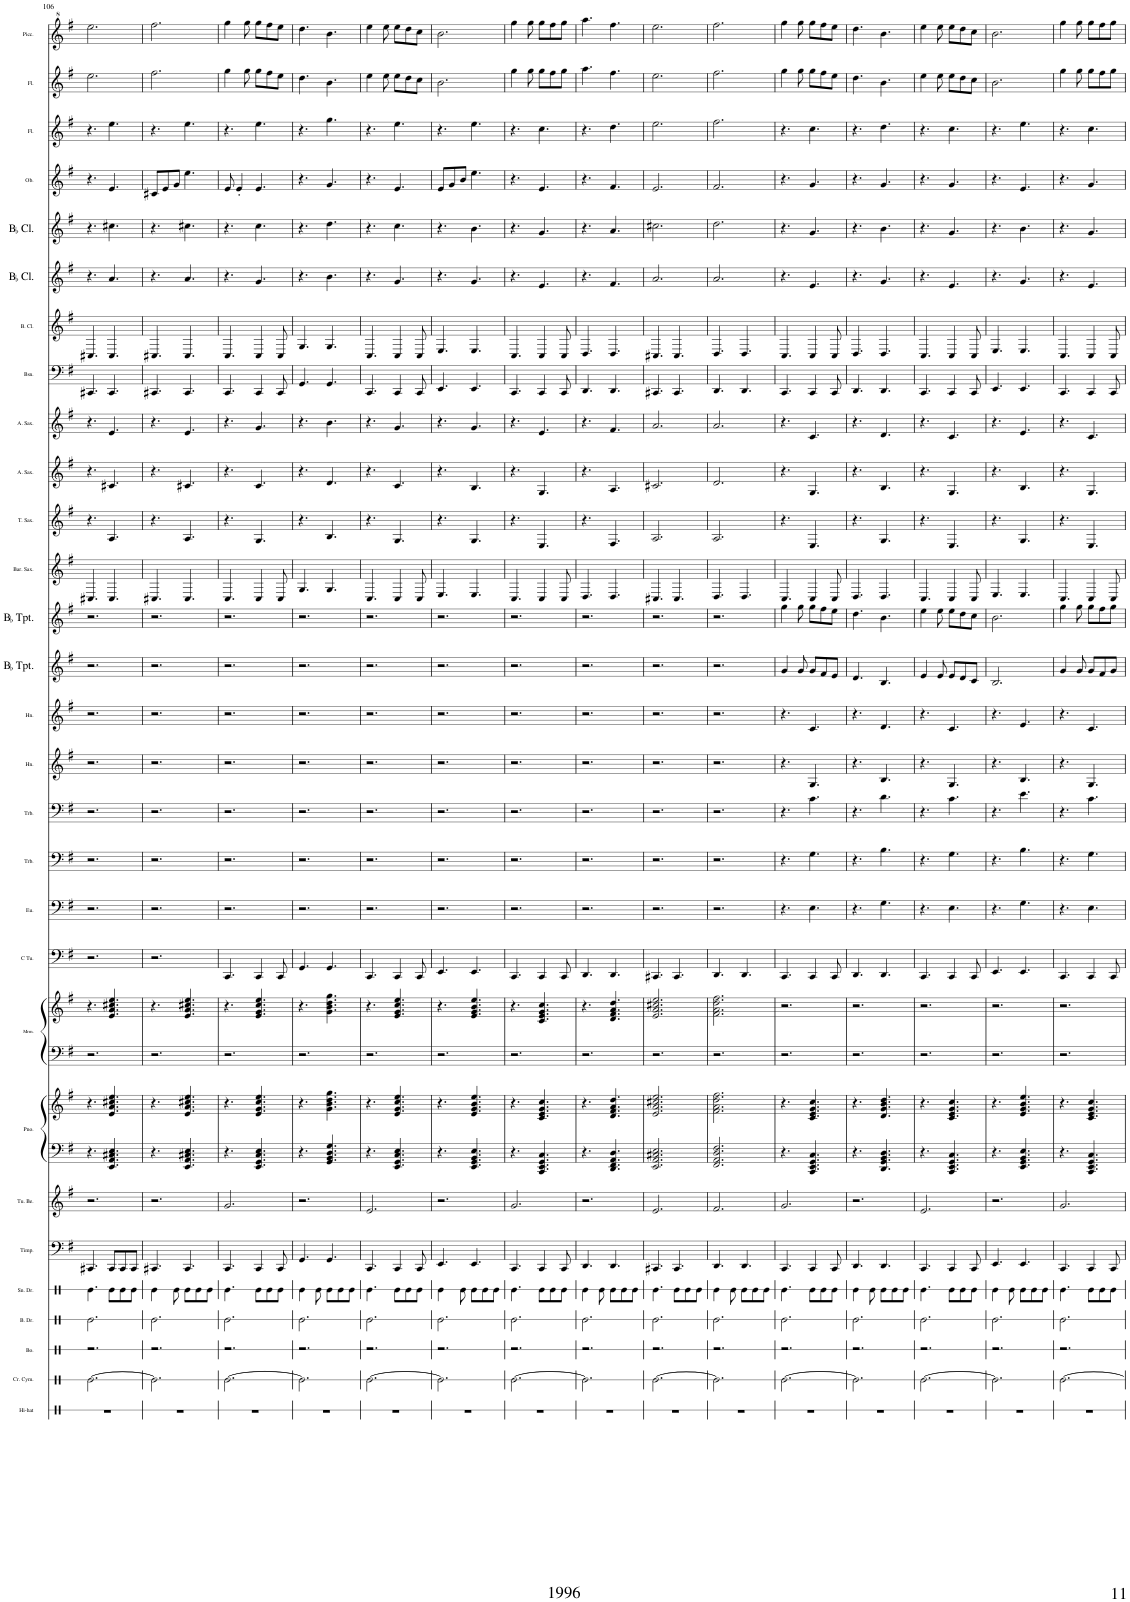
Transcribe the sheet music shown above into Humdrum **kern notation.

**kern	**kern	**kern	**kern	**kern	**kern	**kern	**kern	**kern	**kern	**kern	**kern	**kern	**kern	**kern	**kern	**kern	**kern	**kern	**kern	**kern	**kern	**kern	**kern	**kern	**kern	**kern	**kern	**kern	**kern	**kern
*part29	*part28	*part27	*part26	*part25	*part24	*part23	*part22	*part22	*part21	*part21	*part20	*part19	*part18	*part17	*part16	*part15	*part14	*part13	*part12	*part11	*part10	*part9	*part8	*part7	*part6	*part5	*part4	*part3	*part2	*part1
*staff31	*staff30	*staff29	*staff28	*staff27	*staff26	*staff25	*staff24	*staff23	*staff22	*staff21	*staff20	*staff19	*staff18	*staff17	*staff16	*staff15	*staff14	*staff13	*staff12	*staff11	*staff10	*staff9	*staff8	*staff7	*staff6	*staff5	*staff4	*staff3	*staff2	*staff1
*I"Hi-hat	*I"Crash Cymbal	*I"Bongos	*I"Bass Drum	*I"Snare Drum	*I"Timpani	*I"Tubular Bells	*I"Piano	*	*I"Marimba	*	*I"C Tuba	*I"Euphonium	*I"Trombone	*I"Trombone	*I"Horn	*I"Horn	*I"BaccidentalFlat Trumpet	*I"BaccidentalFlat Trumpet	*I"Baritone Saxophone	*I"Tenor Saxophone	*I"Alto Saxophone	*I"Alto Saxophone	*I"Bassoon	*I"Bass Clarinet	*I"BaccidentalFlat Clarinet	*I"BaccidentalFlat Clarinet	*I"Oboe	*I"Flute	*I"Flute	*I"Piccolo
*I'Hi-hat	*I'Cr. Cym.	*I'Bo.	*I'B. Dr.	*I'Sn. Dr.	*I'Timp.	*I'Tu. Be.	*I'Pno.	*	*I'Mrm.	*	*I'C Tu.	*I'Eu.	*I'Trb.	*I'Trb.	*I'Hn.	*I'Hn.	*I'BaccidentalFlat Tpt.	*I'BaccidentalFlat Tpt.	*I'Bar. Sax.	*I'T. Sax.	*I'A. Sax.	*I'A. Sax.	*I'Bsn.	*I'B. Cl.	*I'BaccidentalFlat Cl.	*I'BaccidentalFlat Cl.	*I'Ob.	*I'Fl.	*I'Fl.	*I'Picc.
!!LO:PB:g=z
*clefX	*clefX	*clefX	*clefX	*clefX	*clefF4	*clefG2	*clefF4	*clefG2	*clefF4	*clefG2	*clefF4	*clefF4	*clefF4	*clefF4	*clefG2	*clefG2	*clefG2	*clefG2	*clefG2	*clefG2	*clefG2	*clefG2	*clefF4	*clefG2	*clefG2	*clefG2	*clefG2	*clefG2	*clefG2	*clefG^2
*	*	*	*	*	*	*	*	*	*	*	*	*	*	*	*ITrd4c7	*ITrd4c7	*ITrd1c2	*ITrd1c2	*ITrd12c21	*ITrd8c14	*ITrd5c9	*ITrd5c9	*	*ITrd8c14	*ITrd1c2	*ITrd1c2	*	*	*	*ITrd-7c-12
*k[]	*k[]	*k[]	*k[]	*k[]	*k[f#]	*k[f#]	*k[f#]	*k[f#]	*k[f#]	*k[f#]	*k[f#]	*k[f#]	*k[f#]	*k[f#]	*k[f#]	*k[f#]	*k[f#]	*k[f#]	*k[f#]	*k[f#]	*k[f#]	*k[f#]	*k[f#]	*k[f#]	*k[f#]	*k[f#]	*k[f#]	*k[f#]	*k[f#]	*k[f#]
*M6/8	*M6/8	*M6/8	*M6/8	*M6/8	*M6/8	*M6/8	*M6/8	*M6/8	*M6/8	*M6/8	*M6/8	*M6/8	*M6/8	*M6/8	*M6/8	*M6/8	*M6/8	*M6/8	*M6/8	*M6/8	*M6/8	*M6/8	*M6/8	*M6/8	*M6/8	*M6/8	*M6/8	*M6/8	*M6/8	*M6/8
=106	=106	=106	=106	=106	=106	=106	=106	=106	=106	=106	=106	=106	=106	=106	=106	=106	=106	=106	=106	=106	=106	=106	=106	=106	=106	=106	=106	=106	=106	=106
2.r	[2.Re\	2.r	2.Re\	4.Re\	4.CC#X/	2.r	4.r	4.r	2.r	4.r	2.r	2.r	2.r	2.r	2.r	2.r	2.r	2.r	4.C#X/	4.r	4.r	4.r	4.CC#X/	4.C#X/	4.r	4.r	4.r	4.r	2.ee\	2.eee\
.	.	.	.	8Re\L	8CC#/L	.	4.EE/ 4.AA/ 4.C#X/ 4.E/	4.e/ 4.a/ 4.cc#X/ 4.ee/	.	4.e/ 4.a/ 4.cc#X/ 4.ee/	.	.	.	.	.	.	.	.	4.C#/	4.A/	4.c#X/	4.e/	4.CC#/	4.C#/	4.a/	4.cc#X\	4.e/	4.ee\	.	.
.	.	.	.	8Re\	8CC#/	.	.	.	.	.	.	.	.	.	.	.	.	.	.	.	.	.	.	.	.	.	.	.	.	.
.	.	.	.	8Re\J	8CC#/J	.	.	.	.	.	.	.	.	.	.	.	.	.	.	.	.	.	.	.	.	.	.	.	.	.
=107	=107	=107	=107	=107	=107	=107	=107	=107	=107	=107	=107	=107	=107	=107	=107	=107	=107	=107	=107	=107	=107	=107	=107	=107	=107	=107	=107	=107	=107	=107
2.r	2.Re\]	2.r	2.Re\	4Re\	4.CC#X/	2.r	4.r	4.r	2.r	4.r	2.r	2.r	2.r	2.r	2.r	2.r	2.r	2.r	4.C#X/	4.r	4.r	4.r	4.CC#X/	4.C#X/	4.r	4.r	8c#X/L	4.r	2.ff#\	2.fff#\
.	.	.	.	.	.	.	.	.	.	.	.	.	.	.	.	.	.	.	.	.	.	.	.	.	.	.	8e/	.	.	.
.	.	.	.	8Re\	.	.	.	.	.	.	.	.	.	.	.	.	.	.	.	.	.	.	.	.	.	.	8g/J	.	.	.
.	.	.	.	8Re\L	4.CC#/	.	4.EE/ 4.AA/ 4.C#X/ 4.E/	4.e/ 4.a/ 4.cc#X/ 4.ee/	.	4.e/ 4.a/ 4.cc#X/ 4.ee/	.	.	.	.	.	.	.	.	4.C#/	4.A/	4.c#X/	4.e/	4.CC#/	4.C#/	4.a/	4.cc#X\	4.ee\	4.ee\	.	.
.	.	.	.	8Re\	.	.	.	.	.	.	.	.	.	.	.	.	.	.	.	.	.	.	.	.	.	.	.	.	.	.
.	.	.	.	8Re\J	.	.	.	.	.	.	.	.	.	.	.	.	.	.	.	.	.	.	.	.	.	.	.	.	.	.
=108	=108	=108	=108	=108	=108	=108	=108	=108	=108	=108	=108	=108	=108	=108	=108	=108	=108	=108	=108	=108	=108	=108	=108	=108	=108	=108	=108	=108	=108	=108
2.r	[2.Re\	2.r	2.Re\	4.Re\	4.CC/	2.g/	4.r	4.r	2.r	4.r	4.CC/	2.r	2.r	2.r	2.r	2.r	2.r	2.r	4.C/	4.r	4.r	4.r	4.CC/	4.C/	4.r	4.r	8e/	4.r	4gg\	4ggg\
.	.	.	.	.	.	.	.	.	.	.	.	.	.	.	.	.	.	.	.	.	.	.	.	.	.	.	4e'/	.	.	.
.	.	.	.	.	.	.	.	.	.	.	.	.	.	.	.	.	.	.	.	.	.	.	.	.	.	.	.	.	8gg\	8ggg\
.	.	.	.	8Re\L	4CC/	.	4.EE/ 4.GG/ 4.C/ 4.E/	4.e/ 4.g/ 4.cc/ 4.ee/	.	4.e/ 4.g/ 4.cc/ 4.ee/	4CC/	.	.	.	.	.	.	.	4C/	4.G/	4.c/	4.g/	4CC/	4C/	4.g/	4.cc\	4.e/	4.ee\	8gg\L	8ggg\L
.	.	.	.	8Re\	.	.	.	.	.	.	.	.	.	.	.	.	.	.	.	.	.	.	.	.	.	.	.	.	8ff#\	8fff#\
.	.	.	.	8Re\J	8CC/	.	.	.	.	.	8CC/	.	.	.	.	.	.	.	8C/	.	.	.	8CC/	8C/	.	.	.	.	8ee\J	8eee\J
=109	=109	=109	=109	=109	=109	=109	=109	=109	=109	=109	=109	=109	=109	=109	=109	=109	=109	=109	=109	=109	=109	=109	=109	=109	=109	=109	=109	=109	=109	=109
2.r	2.Re\]	2.r	2.Re\	4Re\	4.GG/	2.r	4.r	4.r	2.r	4.r	4.GG/	2.r	2.r	2.r	2.r	2.r	2.r	2.r	4.G/	4.r	4.r	4.r	4.GG/	4.G/	4.r	4.r	4.r	4.r	4.dd\	4.ddd\
.	.	.	.	8Re\	.	.	.	.	.	.	.	.	.	.	.	.	.	.	.	.	.	.	.	.	.	.	.	.	.	.
.	.	.	.	8Re\L	4.GG/	.	4.GG/ 4.BB/ 4.D/ 4.G/	4.g\ 4.b\ 4.dd\ 4.gg\	.	4.g\ 4.b\ 4.dd\ 4.gg\	4.GG/	.	.	.	.	.	.	.	4.G/	4.B/	4.d/	4.b\	4.GG/	4.G/	4.b\	4.dd\	4.g/	4.gg\	4.b\	4.bb\
.	.	.	.	8Re\	.	.	.	.	.	.	.	.	.	.	.	.	.	.	.	.	.	.	.	.	.	.	.	.	.	.
.	.	.	.	8Re\J	.	.	.	.	.	.	.	.	.	.	.	.	.	.	.	.	.	.	.	.	.	.	.	.	.	.
=110	=110	=110	=110	=110	=110	=110	=110	=110	=110	=110	=110	=110	=110	=110	=110	=110	=110	=110	=110	=110	=110	=110	=110	=110	=110	=110	=110	=110	=110	=110
2.r	[2.Re\	2.r	2.Re\	4.Re\	4.CC/	2.e/	4.r	4.r	2.r	4.r	4.CC/	2.r	2.r	2.r	2.r	2.r	2.r	2.r	4.C/	4.r	4.r	4.r	4.CC/	4.C/	4.r	4.r	4.r	4.r	4ee\	4eee\
.	.	.	.	.	.	.	.	.	.	.	.	.	.	.	.	.	.	.	.	.	.	.	.	.	.	.	.	.	8ee\	8eee\
.	.	.	.	8Re\L	4CC/	.	4.EE/ 4.GG/ 4.C/ 4.E/	4.e/ 4.g/ 4.cc/ 4.ee/	.	4.e/ 4.g/ 4.cc/ 4.ee/	4CC/	.	.	.	.	.	.	.	4C/	4.G/	4.c/	4.g/	4CC/	4C/	4.g/	4.cc\	4.e/	4.ee\	8ee\L	8eee\L
.	.	.	.	8Re\	.	.	.	.	.	.	.	.	.	.	.	.	.	.	.	.	.	.	.	.	.	.	.	.	8dd\	8ddd\
.	.	.	.	8Re\J	8CC/	.	.	.	.	.	8CC/	.	.	.	.	.	.	.	8C/	.	.	.	8CC/	8C/	.	.	.	.	8cc\J	8ccc\J
=111	=111	=111	=111	=111	=111	=111	=111	=111	=111	=111	=111	=111	=111	=111	=111	=111	=111	=111	=111	=111	=111	=111	=111	=111	=111	=111	=111	=111	=111	=111
2.r	2.Re\]	2.r	2.Re\	4Re\	4.EE/	2.r	4.r	4.r	2.r	4.r	4.EE/	2.r	2.r	2.r	2.r	2.r	2.r	2.r	4.E/	4.r	4.r	4.r	4.EE/	4.E/	4.r	4.r	8e/L	4.r	2.b\	2.bb\
.	.	.	.	.	.	.	.	.	.	.	.	.	.	.	.	.	.	.	.	.	.	.	.	.	.	.	8g/	.	.	.
.	.	.	.	8Re\	.	.	.	.	.	.	.	.	.	.	.	.	.	.	.	.	.	.	.	.	.	.	8b/J	.	.	.
.	.	.	.	8Re\L	4.EE/	.	4.EE/ 4.GG/ 4.BB/ 4.E/	4.e/ 4.g/ 4.b/ 4.ee/	.	4.e/ 4.g/ 4.b/ 4.ee/	4.EE/	.	.	.	.	.	.	.	4.E/	4.G/	4.B/	4.g/	4.EE/	4.E/	4.g/	4.b\	4.ee\	4.ee\	.	.
.	.	.	.	8Re\	.	.	.	.	.	.	.	.	.	.	.	.	.	.	.	.	.	.	.	.	.	.	.	.	.	.
.	.	.	.	8Re\J	.	.	.	.	.	.	.	.	.	.	.	.	.	.	.	.	.	.	.	.	.	.	.	.	.	.
=112	=112	=112	=112	=112	=112	=112	=112	=112	=112	=112	=112	=112	=112	=112	=112	=112	=112	=112	=112	=112	=112	=112	=112	=112	=112	=112	=112	=112	=112	=112
2.r	[2.Re\	2.r	2.Re\	4.Re\	4.CC/	2.g/	4.r	4.r	2.r	4.r	4.CC/	2.r	2.r	2.r	2.r	2.r	2.r	2.r	4.C/	4.r	4.r	4.r	4.CC/	4.C/	4.r	4.r	4.r	4.r	4gg\	4ggg\
.	.	.	.	.	.	.	.	.	.	.	.	.	.	.	.	.	.	.	.	.	.	.	.	.	.	.	.	.	8gg\	8ggg\
.	.	.	.	8Re\L	4CC/	.	4.CC/ 4.EE/ 4.GG/ 4.C/	4.c/ 4.e/ 4.g/ 4.cc/	.	4.c/ 4.e/ 4.g/ 4.cc/	4CC/	.	.	.	.	.	.	.	4C/	4.E/	4.G/	4.e/	4CC/	4C/	4.e/	4.g/	4.e/	4.cc\	8gg\L	8ggg\L
.	.	.	.	8Re\	.	.	.	.	.	.	.	.	.	.	.	.	.	.	.	.	.	.	.	.	.	.	.	.	8ff#\	8fff#\
.	.	.	.	8Re\J	8CC/	.	.	.	.	.	8CC/	.	.	.	.	.	.	.	8C/	.	.	.	8CC/	8C/	.	.	.	.	8gg\J	8ggg\J
=113	=113	=113	=113	=113	=113	=113	=113	=113	=113	=113	=113	=113	=113	=113	=113	=113	=113	=113	=113	=113	=113	=113	=113	=113	=113	=113	=113	=113	=113	=113
2.r	2.Re\]	2.r	2.Re\	4Re\	4.DD/	2.r	4.r	4.r	2.r	4.r	4.DD/	2.r	2.r	2.r	2.r	2.r	2.r	2.r	4.D/	4.r	4.r	4.r	4.DD/	4.D/	4.r	4.r	4.r	4.r	4.aa\	4.aaa\
.	.	.	.	8Re\	.	.	.	.	.	.	.	.	.	.	.	.	.	.	.	.	.	.	.	.	.	.	.	.	.	.
.	.	.	.	8Re\L	4.DD/	.	4.DD/ 4.FF#/ 4.AA/ 4.D/	4.d/ 4.f#/ 4.a/ 4.dd/	.	4.d/ 4.f#/ 4.a/ 4.dd/	4.DD/	.	.	.	.	.	.	.	4.D/	4.F#/	4.A/	4.f#/	4.DD/	4.D/	4.f#/	4.a/	4.f#/	4.dd\	4.ff#\	4.fff#\
.	.	.	.	8Re\	.	.	.	.	.	.	.	.	.	.	.	.	.	.	.	.	.	.	.	.	.	.	.	.	.	.
.	.	.	.	8Re\J	.	.	.	.	.	.	.	.	.	.	.	.	.	.	.	.	.	.	.	.	.	.	.	.	.	.
=114	=114	=114	=114	=114	=114	=114	=114	=114	=114	=114	=114	=114	=114	=114	=114	=114	=114	=114	=114	=114	=114	=114	=114	=114	=114	=114	=114	=114	=114	=114
2.r	[2.Re\	2.r	2.Re\	4.Re\	4.CC#X/	2.e/	2.EE/ 2.AA/ 2.C#X/ 2.E/	2.e/ 2.a/ 2.cc#X/ 2.ee/	2.r	2.e/ 2.a/ 2.cc#X/ 2.ee/	4.CC#X/	2.r	2.r	2.r	2.r	2.r	2.r	2.r	4.C#X/	2.A/	2.c#X/	2.a/	4.CC#X/	4.C#X/	2.a/	2.cc#X\	2.e/	2.ee\	2.ee\	2.eee\
.	.	.	.	8Re\L	4.CC#/	.	.	.	.	.	4.CC#/	.	.	.	.	.	.	.	4.C#/	.	.	.	4.CC#/	4.C#/	.	.	.	.	.	.
.	.	.	.	8Re\	.	.	.	.	.	.	.	.	.	.	.	.	.	.	.	.	.	.	.	.	.	.	.	.	.	.
.	.	.	.	8Re\J	.	.	.	.	.	.	.	.	.	.	.	.	.	.	.	.	.	.	.	.	.	.	.	.	.	.
=115	=115	=115	=115	=115	=115	=115	=115	=115	=115	=115	=115	=115	=115	=115	=115	=115	=115	=115	=115	=115	=115	=115	=115	=115	=115	=115	=115	=115	=115	=115
2.r	2.Re\]	2.r	2.Re\	4Re\	4.DD/	2.f#/	2.FF#/ 2.AA/ 2.D/ 2.F#/	2.f#\ 2.a\ 2.dd\ 2.ff#\	2.r	2.f#\ 2.a\ 2.dd\ 2.ff#\	4.DD/	2.r	2.r	2.r	2.r	2.r	2.r	2.r	4.D/	2.A/	2.d/	2.a/	4.DD/	4.D/	2.a/	2.dd\	2.f#/	2.ff#\	2.ff#\	2.fff#\
.	.	.	.	8Re\	.	.	.	.	.	.	.	.	.	.	.	.	.	.	.	.	.	.	.	.	.	.	.	.	.	.
.	.	.	.	8Re\L	4.DD/	.	.	.	.	.	4.DD/	.	.	.	.	.	.	.	4.D/	.	.	.	4.DD/	4.D/	.	.	.	.	.	.
.	.	.	.	8Re\	.	.	.	.	.	.	.	.	.	.	.	.	.	.	.	.	.	.	.	.	.	.	.	.	.	.
.	.	.	.	8Re\J	.	.	.	.	.	.	.	.	.	.	.	.	.	.	.	.	.	.	.	.	.	.	.	.	.	.
=116	=116	=116	=116	=116	=116	=116	=116	=116	=116	=116	=116	=116	=116	=116	=116	=116	=116	=116	=116	=116	=116	=116	=116	=116	=116	=116	=116	=116	=116	=116
2.r	[2.Re\	2.r	2.Re\	4.Re\	4.CC/	2.g/	4.r	4.r	2.r	2.r	4.CC/	4.r	4.r	4.r	4.r	4.r	4g/	4gg\	4.C/	4.r	4.r	4.r	4.CC/	4.C/	4.r	4.r	4.r	4.r	4gg\	4ggg\
.	.	.	.	.	.	.	.	.	.	.	.	.	.	.	.	.	8g/	8gg\	.	.	.	.	.	.	.	.	.	.	8gg\	8ggg\
.	.	.	.	8Re\L	4CC/	.	4.CC/ 4.EE/ 4.GG/ 4.C/	4.c/ 4.e/ 4.g/ 4.cc/	.	.	4CC/	4.E\	4.G\	4.c\	4.G/	4.c/	8g/L	8gg\L	4C/	4.E/	4.G/	4.c/	4CC/	4C/	4.e/	4.g/	4.g/	4.cc\	8gg\L	8ggg\L
.	.	.	.	8Re\	.	.	.	.	.	.	.	.	.	.	.	.	8f#/	8ff#\	.	.	.	.	.	.	.	.	.	.	8ff#\	8fff#\
.	.	.	.	8Re\J	8CC/	.	.	.	.	.	8CC/	.	.	.	.	.	8e/J	8ee\J	8C/	.	.	.	8CC/	8C/	.	.	.	.	8ee\J	8eee\J
=117	=117	=117	=117	=117	=117	=117	=117	=117	=117	=117	=117	=117	=117	=117	=117	=117	=117	=117	=117	=117	=117	=117	=117	=117	=117	=117	=117	=117	=117	=117
2.r	2.Re\]	2.r	2.Re\	4Re\	4.DD/	2.r	4.r	4.r	2.r	2.r	4.DD/	4.r	4.r	4.r	4.r	4.r	4.d/	4.dd\	4.D/	4.r	4.r	4.r	4.DD/	4.D/	4.r	4.r	4.r	4.r	4.dd\	4.ddd\
.	.	.	.	8Re\	.	.	.	.	.	.	.	.	.	.	.	.	.	.	.	.	.	.	.	.	.	.	.	.	.	.
.	.	.	.	8Re\L	4.DD/	.	4.DD/ 4.GG/ 4.BB/ 4.D/	4.d/ 4.g/ 4.b/ 4.dd/	.	.	4.DD/	4.G\	4.B\	4.d\	4.B/	4.d/	4.B/	4.b\	4.D/	4.G/	4.B/	4.d/	4.DD/	4.D/	4.g/	4.b\	4.g/	4.dd\	4.b\	4.bb\
.	.	.	.	8Re\	.	.	.	.	.	.	.	.	.	.	.	.	.	.	.	.	.	.	.	.	.	.	.	.	.	.
.	.	.	.	8Re\J	.	.	.	.	.	.	.	.	.	.	.	.	.	.	.	.	.	.	.	.	.	.	.	.	.	.
=118	=118	=118	=118	=118	=118	=118	=118	=118	=118	=118	=118	=118	=118	=118	=118	=118	=118	=118	=118	=118	=118	=118	=118	=118	=118	=118	=118	=118	=118	=118
2.r	[2.Re\	2.r	2.Re\	4.Re\	4.CC/	2.e/	4.r	4.r	2.r	2.r	4.CC/	4.r	4.r	4.r	4.r	4.r	4e/	4ee\	4.C/	4.r	4.r	4.r	4.CC/	4.C/	4.r	4.r	4.r	4.r	4ee\	4eee\
.	.	.	.	.	.	.	.	.	.	.	.	.	.	.	.	.	8e/	8ee\	.	.	.	.	.	.	.	.	.	.	8ee\	8eee\
.	.	.	.	8Re\L	4CC/	.	4.CC/ 4.EE/ 4.GG/ 4.C/	4.c/ 4.e/ 4.g/ 4.cc/	.	.	4CC/	4.E\	4.G\	4.c\	4.G/	4.c/	8e/L	8ee\L	4C/	4.E/	4.G/	4.c/	4CC/	4C/	4.e/	4.g/	4.g/	4.cc\	8ee\L	8eee\L
.	.	.	.	8Re\	.	.	.	.	.	.	.	.	.	.	.	.	8d/	8dd\	.	.	.	.	.	.	.	.	.	.	8dd\	8ddd\
.	.	.	.	8Re\J	8CC/	.	.	.	.	.	8CC/	.	.	.	.	.	8c/J	8cc\J	8C/	.	.	.	8CC/	8C/	.	.	.	.	8cc\J	8ccc\J
=119	=119	=119	=119	=119	=119	=119	=119	=119	=119	=119	=119	=119	=119	=119	=119	=119	=119	=119	=119	=119	=119	=119	=119	=119	=119	=119	=119	=119	=119	=119
2.r	2.Re\]	2.r	2.Re\	4Re\	4.EE/	2.r	4.r	4.r	2.r	2.r	4.EE/	4.r	4.r	4.r	4.r	4.r	2.B/	2.b\	4.E/	4.r	4.r	4.r	4.EE/	4.E/	4.r	4.r	4.r	4.r	2.b\	2.bb\
.	.	.	.	8Re\	.	.	.	.	.	.	.	.	.	.	.	.	.	.	.	.	.	.	.	.	.	.	.	.	.	.
.	.	.	.	8Re\L	4.EE/	.	4.EE/ 4.GG/ 4.BB/ 4.E/	4.e/ 4.g/ 4.b/ 4.ee/	.	.	4.EE/	4.G\	4.B\	4.e\	4.B/	4.e/	.	.	4.E/	4.G/	4.B/	4.e/	4.EE/	4.E/	4.g/	4.b\	4.e/	4.ee\	.	.
.	.	.	.	8Re\	.	.	.	.	.	.	.	.	.	.	.	.	.	.	.	.	.	.	.	.	.	.	.	.	.	.
.	.	.	.	8Re\J	.	.	.	.	.	.	.	.	.	.	.	.	.	.	.	.	.	.	.	.	.	.	.	.	.	.
=120	=120	=120	=120	=120	=120	=120	=120	=120	=120	=120	=120	=120	=120	=120	=120	=120	=120	=120	=120	=120	=120	=120	=120	=120	=120	=120	=120	=120	=120	=120
2.r	[2.Re\	2.r	2.Re\	4.Re\	4.CC/	2.g/	4.r	4.r	2.r	2.r	4.CC/	4.r	4.r	4.r	4.r	4.r	4g/	4gg\	4.C/	4.r	4.r	4.r	4.CC/	4.C/	4.r	4.r	4.r	4.r	4gg\	4ggg\
.	.	.	.	.	.	.	.	.	.	.	.	.	.	.	.	.	8g/	8gg\	.	.	.	.	.	.	.	.	.	.	8gg\	8ggg\
.	.	.	.	8Re\L	4CC/	.	4.CC/ 4.EE/ 4.GG/ 4.C/	4.c/ 4.e/ 4.g/ 4.cc/	.	.	4CC/	4.E\	4.G\	4.c\	4.G/	4.c/	8g/L	8gg\L	4C/	4.E/	4.G/	4.c/	4CC/	4C/	4.e/	4.g/	4.g/	4.cc\	8gg\L	8ggg\L
.	.	.	.	8Re\	.	.	.	.	.	.	.	.	.	.	.	.	8f#/	8ff#\	.	.	.	.	.	.	.	.	.	.	8ff#\	8fff#\
.	.	.	.	8Re\J	8CC/	.	.	.	.	.	8CC/	.	.	.	.	.	8g/J	8gg\J	8C/	.	.	.	8CC/	8C/	.	.	.	.	8gg\J	8ggg\J
=	=	=	=	=	=	=	=	=	=	=	=	=	=	=	=	=	=	=	=	=	=	=	=	=	=	=	=	=	=	=
*-	*-	*-	*-	*-	*-	*-	*-	*-	*-	*-	*-	*-	*-	*-	*-	*-	*-	*-	*-	*-	*-	*-	*-	*-	*-	*-	*-	*-	*-	*-
